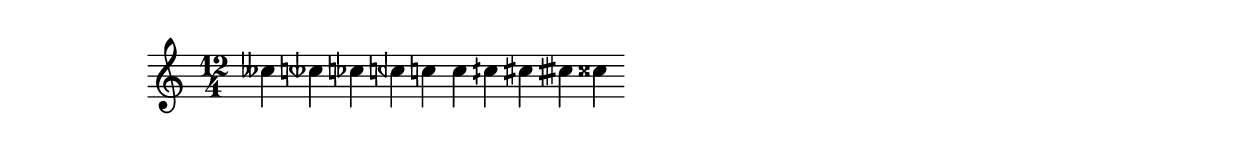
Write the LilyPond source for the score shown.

\header {

    texidoc = "Quarter tone notation is supported, including
    threequarters flat."
    }
\version "2.6.0"

\score {
     \relative c'' {
	\time 12/4 
	ceses4
	ceseh
	ces
	ceh
	c
	c
	cih
	cis 
	cisih
	cisis
    }
    \layout { raggedright = ##t }
}
